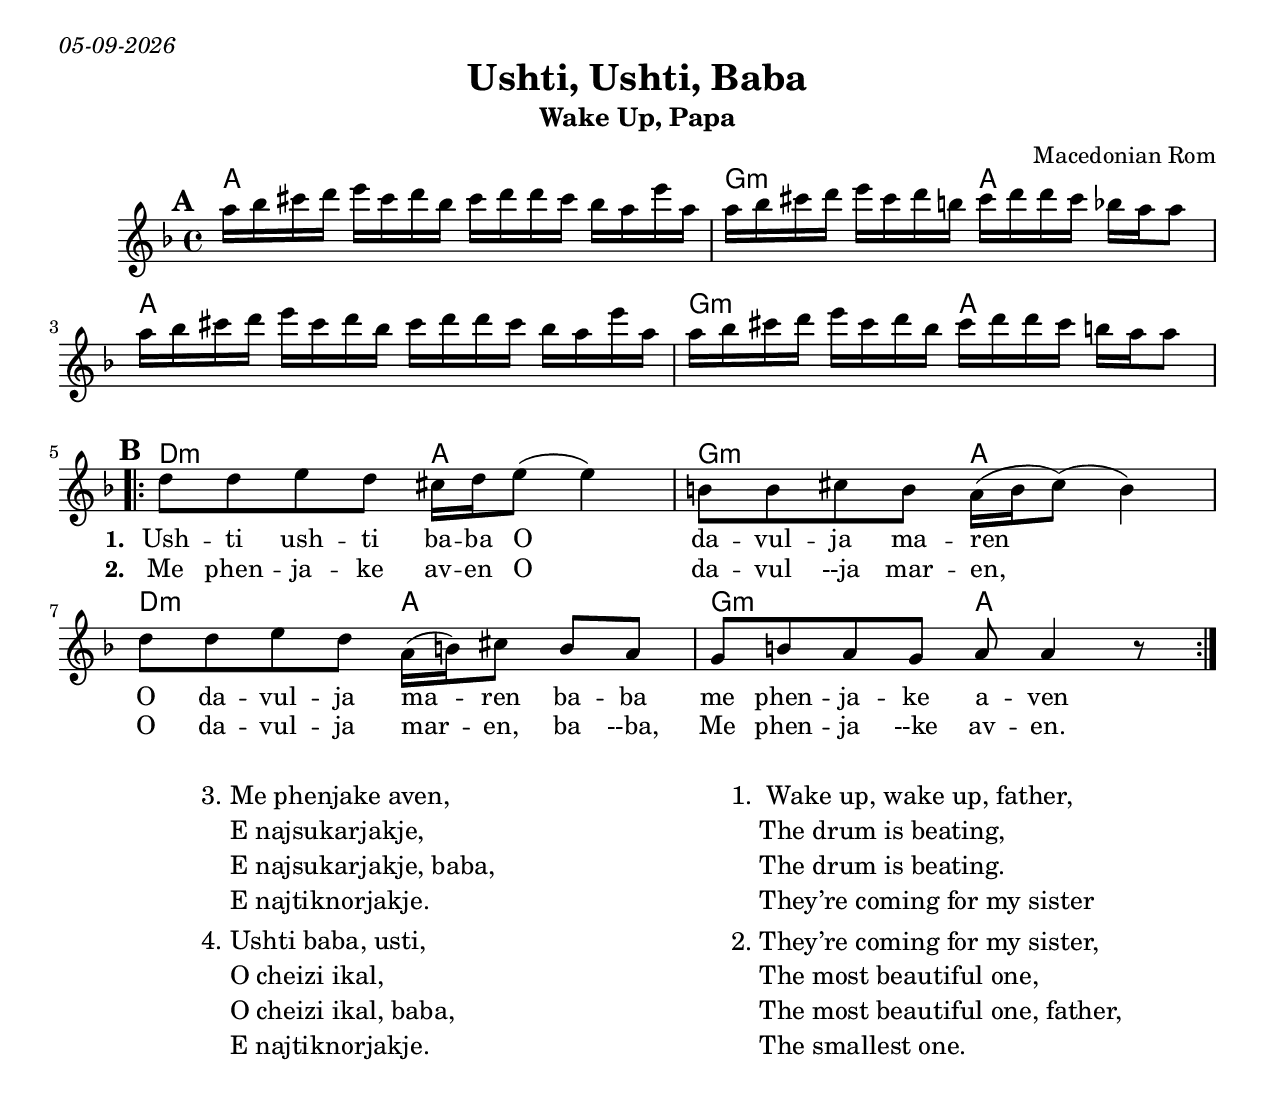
\version "2.18.0"
\include "english.ly"
\paper{
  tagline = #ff
  print-all-headers = ##t
  #(set-paper-size "letter")
}
date = #(strftime "%d-%m-%Y" (localtime (current-time)))

\markup{ \italic{ \date }  }

%\markup{ Got something to say? }

global = {
  \clef treble
  \key d \minor
  \time 4/4
  \set Score.markFormatter = #format-mark-box-alphabet
}

%#################################### Melody ########################
%melody =  \transpose c d \relative c' {  %transpose for clarinet
melody = \relative c''' {
  \global
  %\partial 16*3 a16 d f   %lead in notes
  \mark \default
  % top line

  a16 bf cs d  e cs d bf cs d d cs bf a e' a, |
  a bf cs d  e cs d b  cs d d cs bf a a8|
  a16 bf cs d e cs d bf  cs d d cs  bf a e' a,|
  a16 bf cs d e cs d bf  cs d d cs  b a a8|

  \break
  \repeat volta 2{
    %bottom Line
    \mark \default
    d,8 d e d cs16 d e8(e4)|
    % f8 f g f e16(f g8) (g4)    top line m2
    b8 b cs b a16(b cs8)(b4)  %more stuff
    d8 d e d a16(b) cs8 b a |
    g8 b a g a a4 r8|
  }

}


%################################# Lyrics #####################
\addlyrics{
  \repeat unfold 62{\skip 2}
  \set stanza = #"1. "
  Ush -- ti ush -- ti ba -- ba
  O da -- vul -- ja ma -- ren
  O da -- vul -- ja ma -- ren ba -- ba me phen  -- ja -- ke a -- ven
}
\addlyrics{
  \repeat unfold 62{\skip 2}
  \set stanza = #"2. "
  Me phen -- ja -- ke av -- en
  O da -- vul --ja mar -- en,
  O da -- vul -- ja mar -- en, ba --ba,
  Me phen -- ja --ke av -- en.
}
%################################# Chords #######################
harmonies = \chordmode {
  a1 g2:m a2
  a1 g2:m a2
  %b
  d2:m a2
  g2:m a2
  d2:m a2
  g2:m a2
}

\score {
  <<
    \new ChordNames {
      \set chordChanges = ##t
      \harmonies
    }
    \new Staff   \melody
  >>
  \header{
    title= "Ushti, Ushti, Baba"
    subtitle="Wake Up, Papa"
    composer= ""
    instrument =""
    arranger= "Macedonian Rom"
  }
  \layout{indent = 1.0\cm}
  \midi {
    \tempo 4 = 120

    % \midi { }
  }
}

%\markup{\vspace #4}
% more verses:

%\markup{-}

\markup {
  \pad-around #4.0
  \larger

  \fill-line {
    \hspace #0.1 % distance from left margin
    \column {
      \line { "3."
              \column {
                "Me phenjake aven,"
                "E najsukarjakje,"
                "E najsukarjakje, baba,"
                "E najtiknorjakje."
              }
      }
      \hspace #0.2 % vertical distance between verses
      \line { "4."
              \column {
                "Ushti baba, usti,"
                "O cheizi ikal,"
                "O cheizi ikal, baba,"
                "E najtiknorjakje."
              }
      }
    }
    \hspace #0.1  % horiz. distance between columns
    \column {
      \line { "1."
              \column {
                " Wake up, wake up, father,"
                "The drum is beating,"
                "The drum is beating."
                "They’re coming for my sister"
              }
      }
      \hspace #0.2 % distance between verses
      \line { "2."
              \column {
                "They’re coming for my sister,"
                "The most beautiful one,"
                "The most beautiful one, father,"
                "The smallest one."
              }
      }
    }
    \hspace #0.1 % distance to right margin
  }
}


%{
Ushti Ushti, baba
O davulja maren,
O davulja maren, baba,
Me phenjake aven. / x2

Me phenjake aven
O davulja maren,
O davulja maren, baba,
Me phenjake aven. / x2

Me phenjake aven,
E najsukarjakje,
E najsukarjakje, baba,
E najtiknorjakje. / x2

Ushti baba, usti,
O cheizi ikal,
O cheizi ikal, baba,
E najtiknorjakje. / x2

 *********************
Wake up, wake up, father,
The drum is beating,
The drum is beating.
They’re coming for my sister.

They’re coming for my sister,
The most beautiful one,
The most beautiful one, father,
The smallest one.

Wake up, wake up, father,
The dowry is being taken out,
The dowry is being taken out,
The smallest one.

Wake up, wake up, father,
The drum is beating,
The drum is beating,
They’re coming for my sister.

%}
